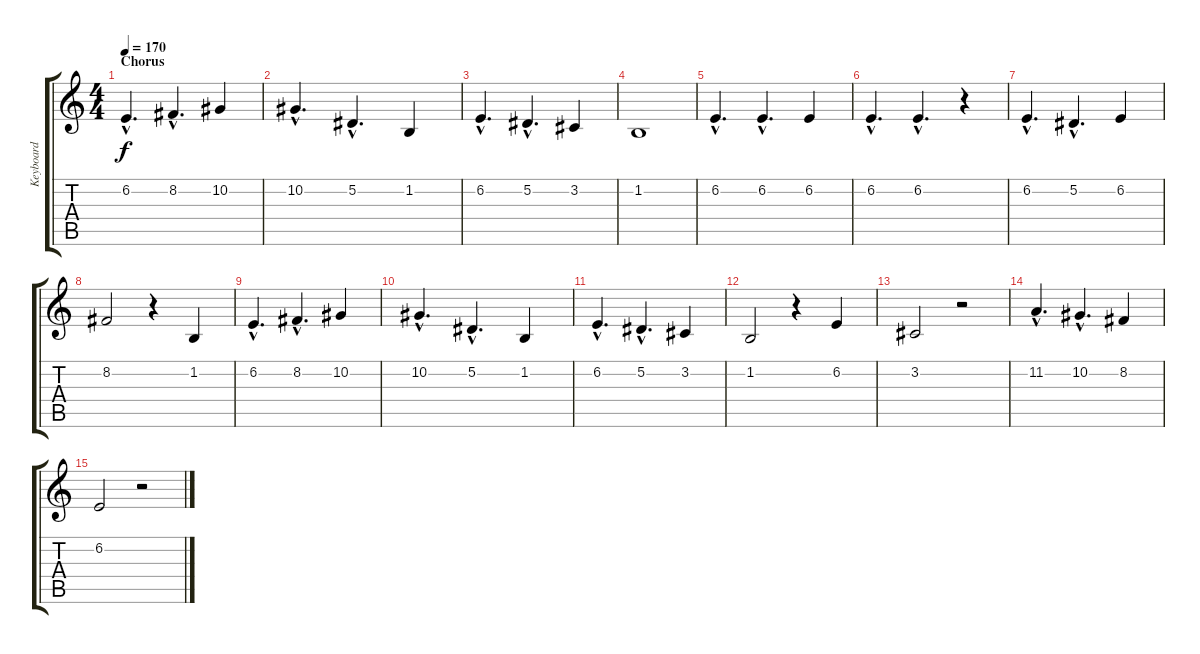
\track ("Keyboard" "Keyboard") {instrument stringensemble1}
\staff {score tabs}
\tuning (Eb4 Bb3 Gb3 Db3 Ab2 Eb2) {hide}
\ts (4 4)
\section ("" "Chorus")
\tempo 170
\clef g2
\ks c
6.2{hac}.4{d dy f} 8.2{hac}.4{d} 10.2.4 |
10.2{hac}.4{d} 5.2{hac}.4{d} 1.2.4 |
6.2{hac}.4{d} 5.2{hac}.4{d} 3.2.4 |
1.2.1 |
6.2{hac}.4{d} 6.2{hac}.4{d} 6.2.4 |
6.2{hac}.4{d} 6.2{hac}.4{d} r.4 |
6.2{hac}.4{d} 5.2{hac}.4{d} 6.2.4 |
8.2.2 r.4 1.2.4 |
6.2{hac}.4{d} 8.2{hac}.4{d} 10.2.4 |
10.2{hac}.4{d} 5.2{hac}.4{d} 1.2.4 |
6.2{hac}.4{d} 5.2{hac}.4{d} 3.2.4 |
1.2.2 r.4 6.2.4 |
3.2.2 r.2 |
11.2{hac}.4{d} 10.2{hac}.4{d} 8.2.4 |
6.2.2 r.2
